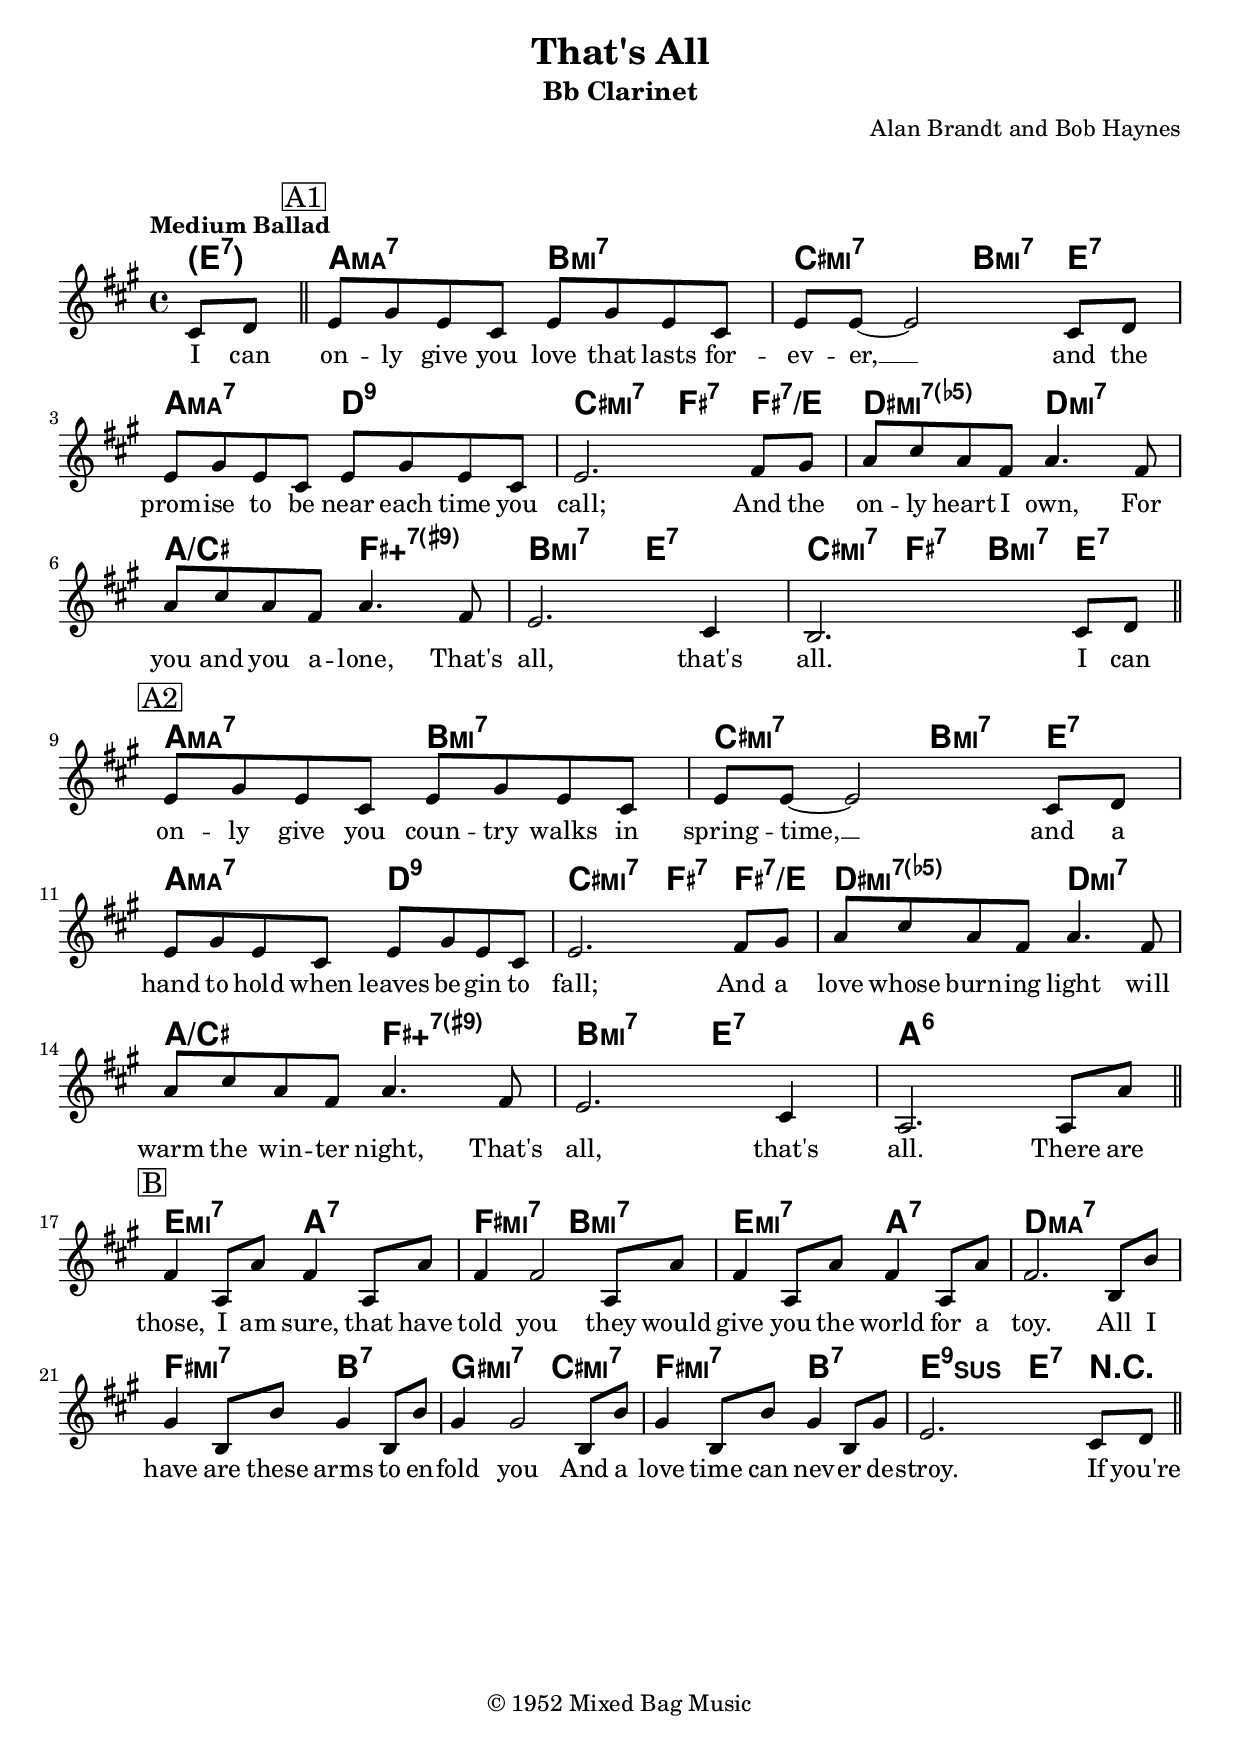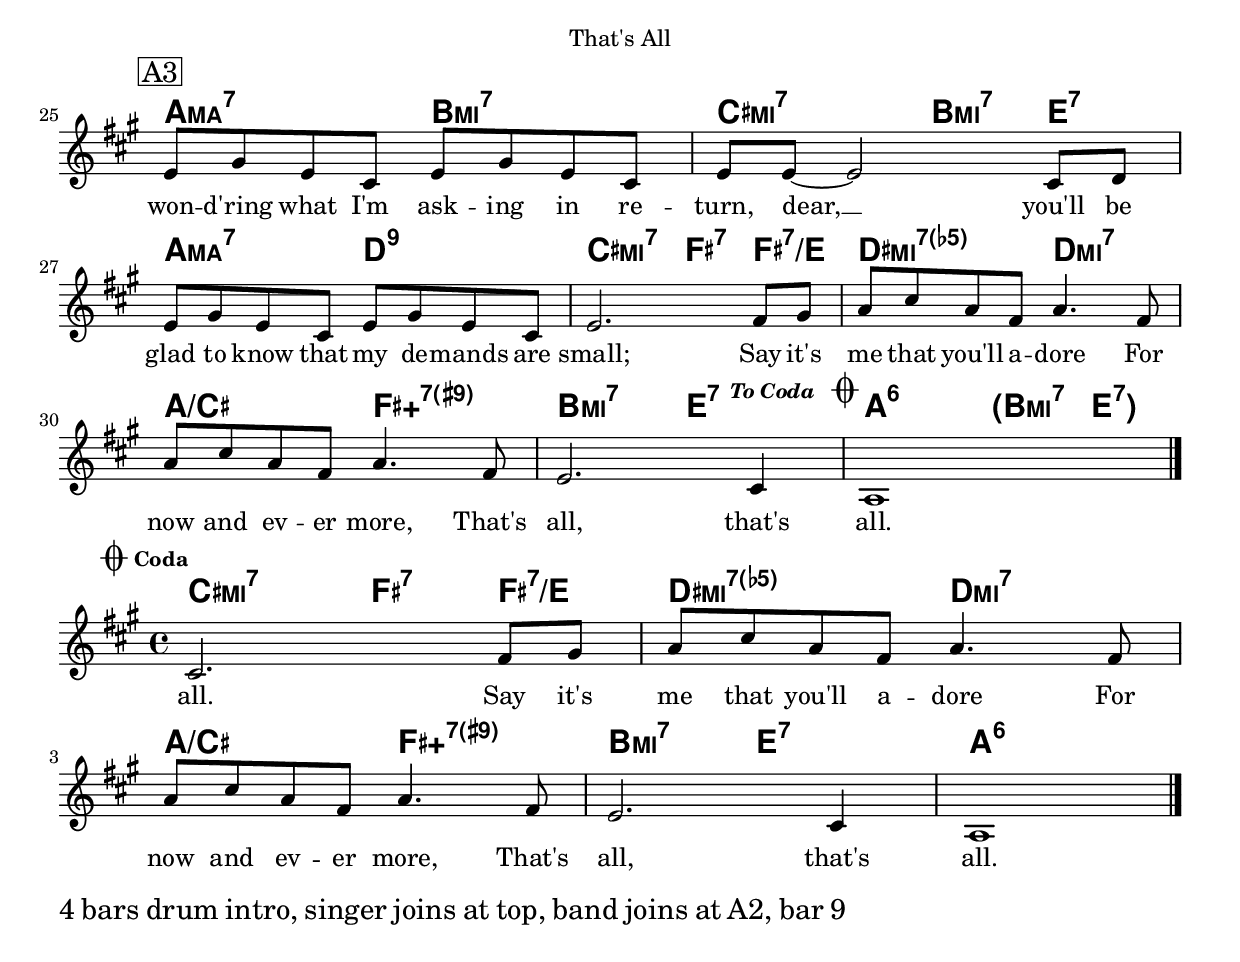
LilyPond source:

\version "2.24.0"

\include "english.ly"

instrument = "Bb Clarinet"
whatKey = a
whatClef = "treble"

%% -*- Mode: LilyPond -*-

\include "lead-sheets.ily"

\header {
  title = "That's All"
  subtitle = \instrument
  composer = "Alan Brandt and Bob Haynes"
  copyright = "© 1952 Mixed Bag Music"
}

refrainLyrics = \lyricmode {
I can on -- ly give you love that lasts for -- ev -- er, __
and the prom -- ise to be near each time you call;
And the on -- ly heart I own,
For you and you a -- lone,
That's all, that's all.

I can on -- ly give you coun -- try walks in spring -- time, __
and a hand to hold when leaves be -- gin to fall;
And a love whose burn -- ing light
will warm the win -- ter night,
That's all, that's all.

There are those, I am sure, that have told you
they would give you the world for a toy.
All I have are these arms to en -- fold you
And a love time can nev -- er de -- stroy.

If you're won -- d'ring what I'm ask -- ing in re -- turn, dear, __
you'll be glad to know that my de -- mands are small;
Say it's me that you'll a -- dore
For now and ev -- er more,
That's all, that's all.
}

refrainChords = \chordmode {
  \set chordNameFunction = #begin-end-parenthesis-ignatzek-chord-names
  f4:7
  \unset chordNameFunction
  
  bf2:maj7 c2:m7 d2:m7 c4:m7 f4:7
  bf2:maj7 ef2:9 d2:m7 g4:7 g4:7/f e2:m7.5- ef2:m7
  bf2/d g2:7.5+.9+ c2:m7 f2:7
  d4:m7 g4:7 c4:m7 f4:7

  bf2:maj7 c2:m7 d2:m7 c4:m7 f4:7
  bf2:maj7 ef2:9 d2:m7 g4:7 g4:7/f e2:m7.5- ef2:m7
  bf2/d g2:7.5+.9+ c2:m7 f2:7
  bf1:6
  
  f2:m7 bf2:7 g2:m7 c2:m7 f2:m7 bf2:7 ef1:maj7
  g2:m7 c2:7 a2:m7 d2:m7 g2:m7 c2:7 f2:sus9 f4:7 r4
  
  bf2:maj7 c2:m7 d2:m7 c4:m7 f4:7
  bf2:maj7 ef2:9
  d2:m7 g4:7 g4:7/f e2:m7.5- ef2:m7
  bf2/d g2:7.5+.9+ c2:m7 f2:7
  bf2:6

  \set chordNameFunction = #begin-parenthesis-ignatzek-chord-names
  c4:m7
  \set chordNameFunction = #end-parenthesis-ignatzek-chord-names
  f4:7
  \unset chordNameFunction
}

refrainKey = bf

refrainMelody = \relative f' {
  \time 4/4
  \key \refrainKey \major
  \clef \whatClef
  \tempo "Medium Ballad"

  \partial 4 d8 ef8 |
  \bar "||"

  \mark \markup{ \box "A1" }
  
  f8 a8 f8 d8 f8 a8 f8 d8 | f8 f8~ f2 d8 ef8 |
  f8 a8 f8 d8 f8 a8 f8 d8 | f2. g8 a8 | bf8 d8 bf8 g8 bf4. g8 |
  bf8 d8 bf8 g8 bf4. g8 | f2. d4 | c2. d8 ef8 |
  

  \bar "||"
  \break

  \mark \markup{ \box "A2" }

  f8 a8 f8 d8 f8 a8 f8 d8 | f8 f8~ f2 d8 ef8 |
  f8 a8 f8 d8 f8 a8 f8 d8 | f2. g8 a8 | bf8 d8 bf8 g8 bf4. g8 |
  bf8 d8 bf8 g8 bf4. g8 | f2. d4 | bf2. bf8 bf'8 |

  \bar "||"
  \break

  \mark \markup{ \box "B" }
  
  g4 bf,8 bf'8 g4 bf,8 bf'8 | g4 g2 bf,8 bf'8 |
  g4 bf,8 bf'8 g4 bf,8 bf'8 | g2. c,8 c'8 |
  a4 c,8 c'8 a4 c,8 c'8 | a4 a2 c,8 c'8 |
  a4 c,8 c'8 a4 c,8 a'8 | f2. d8 ef8 |
  
  \bar "||"
  \pageBreak

  \mark \markup{ \box "A3" }

  f8 a8 f8 d8 f8 a8 f8 d8 | f8 f8~ f2 d8 ef8 | f8 a8 f8 d8 f8 a8 f8 d8
  | f2. g8 a8 | bf8 d8 bf8 g8 bf4. g8 | bf8 d8 bf8 g8 bf4. g8 | f2. d4
  | \textToCoda bf1 |
  
  \bar "|."
}

codaLyrics = \lyricmode {
all. Say it's me that you'll a -- dore
For now and ev -- er more,
That's all, that's all.
}

codaChords = \chordmode {
  d2:m7 g4:7 g4:7/f e2:m7.5- ef2:m7
  bf2/d g2:7.5+.9+ c2:m7 f2:7
  bf1:6
}

codaKey = bf

codaMelody = \relative f' {
  \time 4/4
  \key \codaKey \major
  \clef \whatClef

  \textCoda
  
  d2. g8 a8 | bf8 d8 bf8 g8 bf4. g8 |
  \break
  bf8 d8 bf8 g8 bf4. g8 | f2. d4 |  bf1 |

  \bar "|."
}

\include "paper.ily"

\markup {
  % Leave a gap after the header
  \vspace #1
}

\include "refrain.ily"
\include "coda.ily"

performanceNotes =
\markup {
  \column {
    \line { \huge { 4 bars drum intro, singer joins at top, band joins at A2, bar 9 } }
  }
}

\include "notes.ily"

